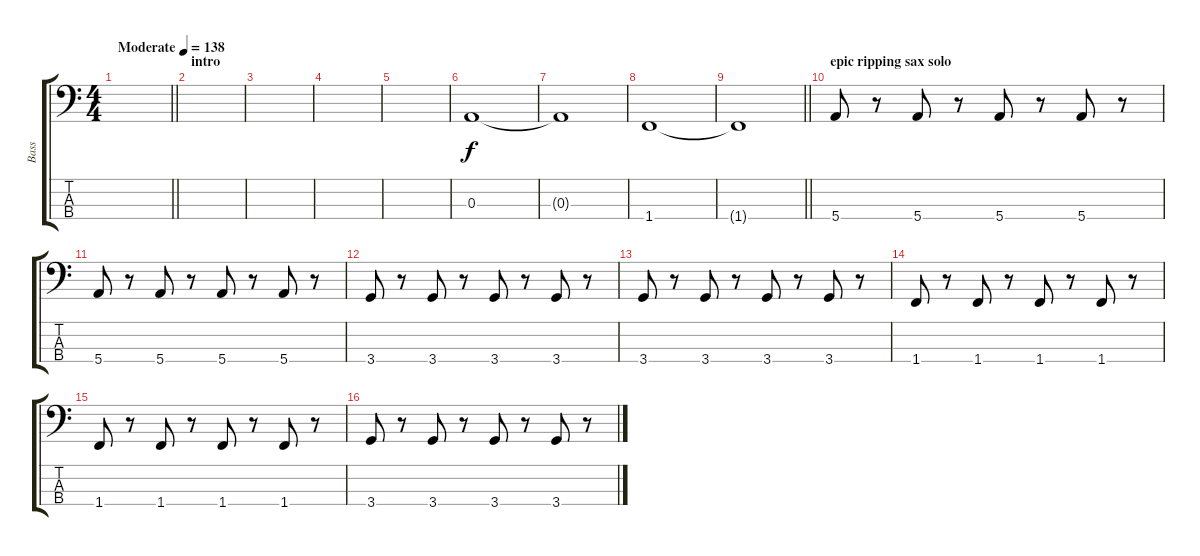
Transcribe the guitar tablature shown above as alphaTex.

\track ("Bass" "Bass") {instrument electricbassfinger}
\staff {score tabs}
\tuning (G2 D2 A1 E1) {hide}
\ts (4 4)
\tempo (138 "Moderate")
\clef f4
\barLineRight lightlight
\ks c
|
\section ("" "intro")
|
|
|
|
0.3.1 |
0.3{t}.1 |
1.4.1 |
\barLineRight lightlight
1.4{t}.1 |
\section ("" "epic ripping sax solo")
5.4.8 r.8 5.4.8 r.8 5.4.8 r.8 5.4.8 r.8 |
5.4.8 r.8 5.4.8 r.8 5.4.8 r.8 5.4.8 r.8 |
3.4.8 r.8 3.4.8 r.8 3.4.8 r.8 3.4.8 r.8 |
3.4.8 r.8 3.4.8 r.8 3.4.8 r.8 3.4.8 r.8 |
1.4.8 r.8 1.4.8 r.8 1.4.8 r.8 1.4.8 r.8 |
1.4.8 r.8 1.4.8 r.8 1.4.8 r.8 1.4.8 r.8 |
3.4.8 r.8 3.4.8 r.8 3.4.8 r.8 3.4.8 r.8
